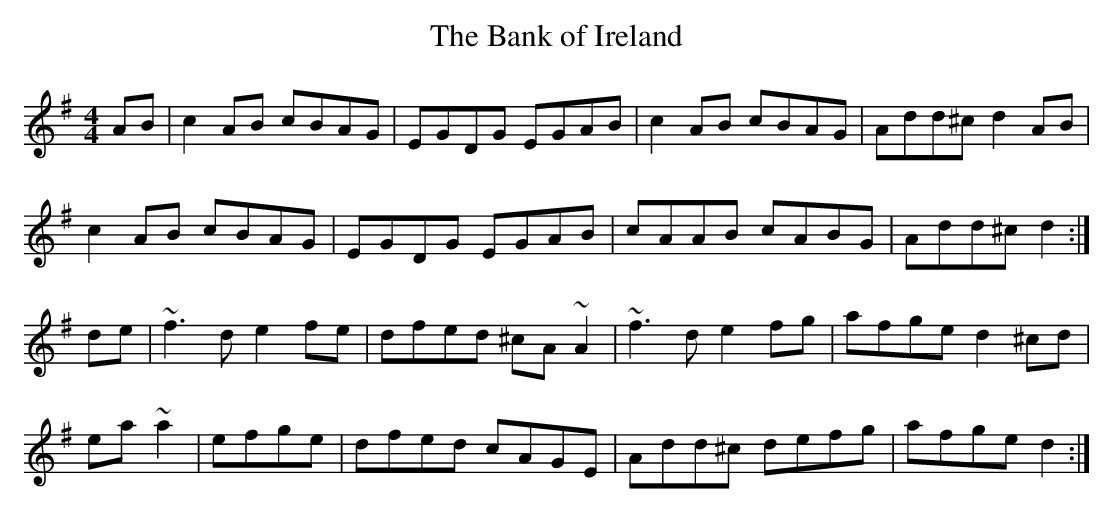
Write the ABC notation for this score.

X:1
T:The Bank of Ireland
M:4/4
K:G
AB|c2 AB cBAG|EGDG EGAB|c2 AB cBAG|Add^c d2 AB|
c2 AB cBAG|EGDG EGAB|cAAB cABG|Add^c d2 :|
de|~f3d e2fe|dfed ^cA ~A2|~f3d e2fg|afge d2^cd|
ea ~a2| efge|dfed cAGE| Add^c defg| afge d2:|
